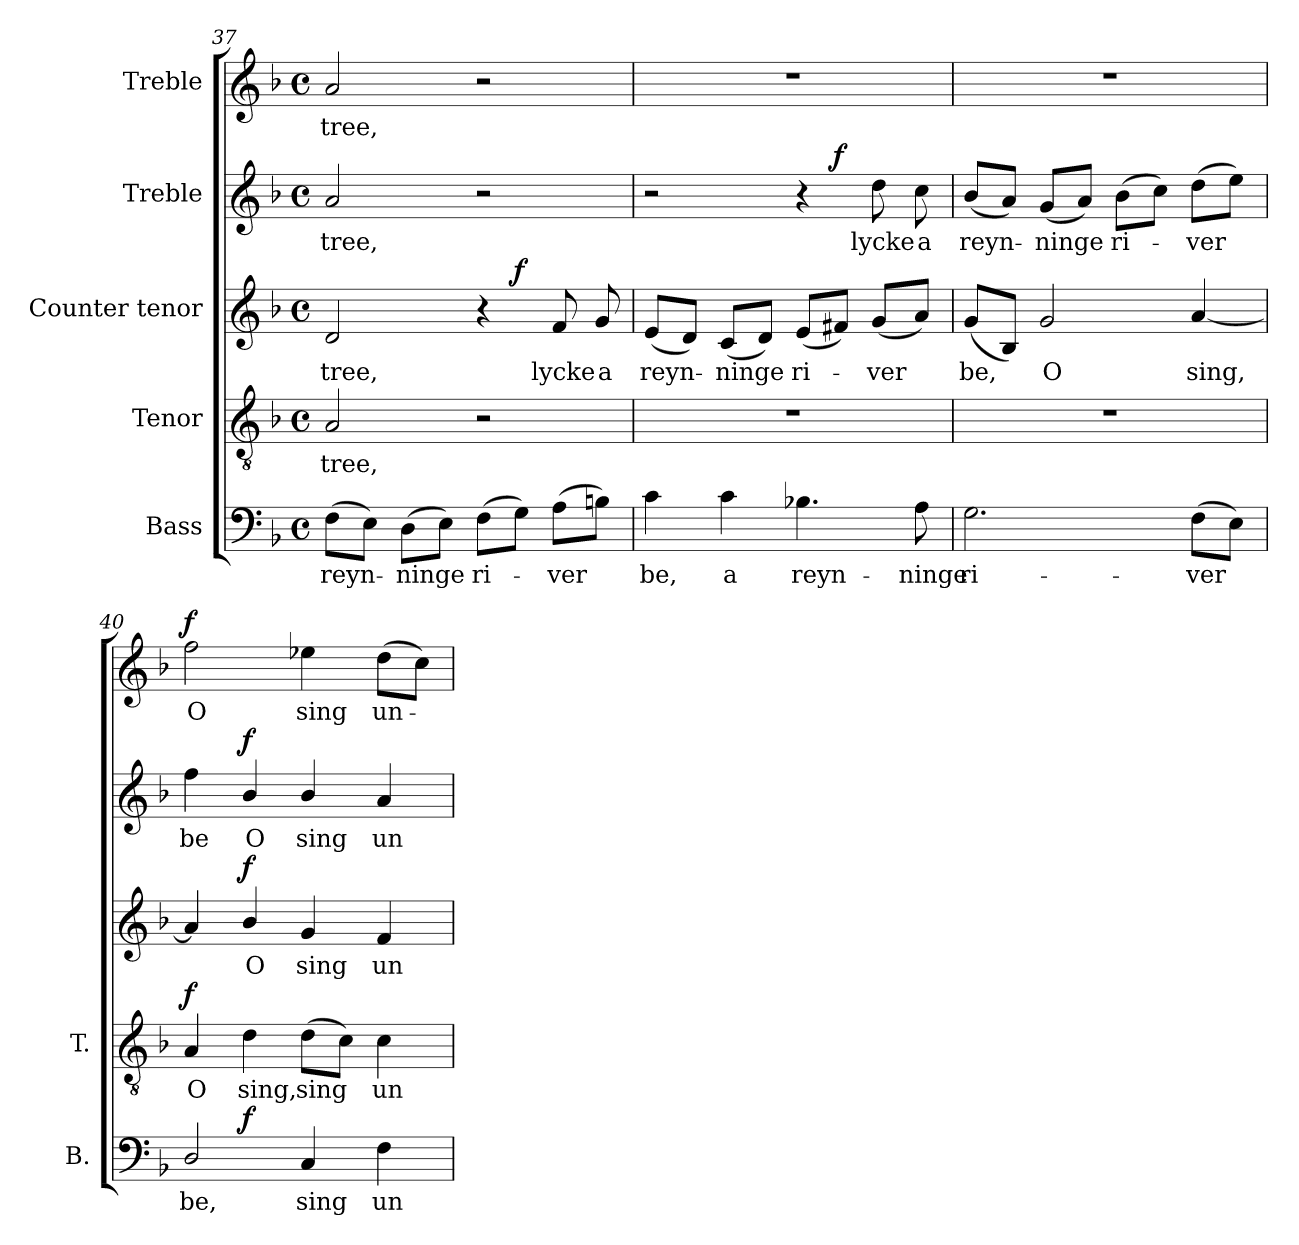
**kern	**text	**dynam	**kern	**text	**dynam	**kern	**text	**dynam	**kern	**text	**dynam	**kern	**text	**dynam
*part5	*part5	*part5	*part4	*part4	*part4	*part3	*part3	*part3	*part2	*part2	*part2	*part1	*part1	*part1
*staff5	*staff5	*staff5	*staff4	*staff4	*staff4	*staff3	*staff3	*staff3	*staff2	*staff2	*staff2	*staff1	*staff1	*staff1
*I"Bass	*	*	*I"Tenor	*	*	*I"Counter tenor	*	*	*I"Treble	*	*	*I"Treble	*	*
*I'B.	*	*	*I'T.	*	*	*	*	*	*	*	*	*	*	*
*clefF4	*	*	*clefGv2	*	*	*clefG2	*	*	*clefG2	*	*	*clefG2	*	*
*	*	*	*ITrd7c12	*	*	*	*	*	*	*	*	*	*	*
*k[b-]	*	*	*k[b-]	*	*	*k[b-]	*	*	*k[b-]	*	*	*k[b-]	*	*
*F:	*	*	*F:	*	*	*F:	*	*	*F:	*	*	*F:	*	*
*M4/4	*	*	*M4/4	*	*	*M4/4	*	*	*M4/4	*	*	*M4/4	*	*
*met(c)	*	*	*met(c)	*	*	*met(c)	*	*	*met(c)	*	*	*met(c)	*	*
=37	=37	=37	=37	=37	=37	=37	=37	=37	=37	=37	=37	=37	=37	=37
!	!LO:LY:b:color=#000000	!	!	!	!	!	!	!	!	!	!	!	!	!
!	!	!	!	!LO:LY:b:color=#000000	!	!	!	!	!	!	!	!	!	!
!	!	!	!	!	!	!	!LO:LY:b:color=#000000	!	!	!	!	!	!	!
!	!	!	!	!	!	!	!	!	!	!LO:LY:b:color=#000000	!	!	!	!
!	!	!	!	!	!	!	!	!	!	!	!	!	!LO:LY:b:color=#000000	!
*	*	*	*	*	*	*^	*	*	*	*	*	*	*	*
(8Fi\L	reyn-	.	2AAi/	tree,	.	2di/	2ryy	tree,	.	2ai/	tree,	.	2ai/	tree,	.
8Ei\J)	.	.	.	.	.	.	.	.	.	.	.	.	.	.	.
!	!LO:LY:b:color=#000000	!	!	!	!	!	!	!	!	!	!	!	!	!	!
(8Di\L	-ninge	.	.	.	.	.	.	.	.	.	.	.	.	.	.
8Ei\J)	.	.	.	.	.	.	.	.	.	.	.	.	.	.	.
!	!LO:LY:b:color=#000000	!	!	!	!	!	!	!	!	!	!	!	!	!	!
(8Fi\L	ri-	.	2r	.	.	4r	8ryy	.	.	2r	.	.	2r	.	.
8Gi\J)	.	.	.	.	.	.	4.ryy	.	f	.	.	.	.	.	.
!	!LO:LY:b:color=#000000	!	!	!	!	!	!	!	!	!	!	!	!	!	!
!	!	!	!	!	!	!	!	!LO:LY:b:color=#000000	!	!	!	!	!	!	!
(8Ai\L	-ver	.	.	.	.	8fi/	.	lycke	.	.	.	.	.	.	.
!	!	!	!	!	!	!	!	!LO:LY:b:color=#000000	!	!	!	!	!	!	!
8Bni\J)	.	.	.	.	.	8gi/	.	a	.	.	.	.	.	.	.
*	*	*	*	*	*	*v	*v	*	*	*	*	*	*	*	*
=38	=38	=38	=38	=38	=38	=38	=38	=38	=38	=38	=38	=38	=38	=38
*	*	*	*	*	*	*^	*	*	*	*	*	*	*	*
!	!LO:LY:b:color=#000000	!	!	!	!	!	!	!	!	!	!	!	!	!	!
*	*	*	*	*	*	*v	*v	*	*	*	*	*	*	*	*
*	*	*	*	*	*	*^	*	*	*	*	*	*	*	*
!	!	!	!	!	!	!	!	!LO:LY:b:color=#000000	!	!	!	!	!	!	!
*	*	*	*	*	*	*v	*v	*	*	*^	*	*	*	*	*
4ci\	be,	.	1r	.	.	(8ei/L	reyn-	.	2r	2ryy	.	.	1r	.	.
.	.	.	.	.	.	8di/J)	.	.	.	.	.	.	.	.	.
!	!LO:LY:b:color=#000000	!	!	!	!	!	!	!	!	!	!	!	!	!	!
!	!	!	!	!	!	!	!LO:LY:b:color=#000000	!	!	!	!	!	!	!	!
4ci\	a	.	.	.	.	(8ci/L	-ninge	.	.	.	.	.	.	.	.
.	.	.	.	.	.	8di/J)	.	.	.	.	.	.	.	.	.
!	!LO:LY:b:color=#000000	!	!	!	!	!	!	!	!	!	!	!	!	!	!
!	!	!	!	!	!	!	!LO:LY:b:color=#000000	!	!	!	!	!	!	!	!
4.B-Xi\	reyn-	.	.	.	.	(8ei/L	ri-	.	4r	8ryy	.	.	.	.	.
.	.	.	.	.	.	8f#Xi/J)	.	.	.	4.ryy	.	f	.	.	.
!	!	!	!	!	!	!	!LO:LY:b:color=#000000	!	!	!	!	!	!	!	!
!	!	!	!	!	!	!	!	!	!	!	!LO:LY:b:color=#000000	!	!	!	!
.	.	.	.	.	.	(8gi/L	-ver	.	8ddi\	.	lycke	.	.	.	.
!	!LO:LY:b:color=#000000	!	!	!	!	!	!	!	!	!	!	!	!	!	!
!	!	!	!	!	!	!	!	!	!	!	!LO:LY:b:color=#000000	!	!	!	!
8Ai\	-ninge	.	.	.	.	8ai/J)	.	.	8cci\	.	a	.	.	.	.
*	*	*	*	*	*	*	*	*	*v	*v	*	*	*	*	*
=39	=39	=39	=39	=39	=39	=39	=39	=39	=39	=39	=39	=39	=39	=39
*	*	*	*	*	*	*	*	*	*^	*	*	*	*	*
!	!LO:LY:b:color=#000000	!	!	!	!	!	!	!	!	!	!	!	!	!	!
*	*	*	*	*	*	*	*	*	*v	*v	*	*	*	*	*
*	*	*	*	*	*	*	*	*	*^	*	*	*	*	*
!	!	!	!	!	!	!	!LO:LY:b:color=#000000	!	!	!	!	!	!	!	!
*	*	*	*	*	*	*	*	*	*v	*v	*	*	*	*	*
*	*	*	*	*	*	*	*	*	*^	*	*	*	*	*
!	!	!	!	!	!	!	!	!	!	!	!LO:LY:b:color=#000000	!	!	!	!
*	*	*	*	*	*	*	*	*	*v	*v	*	*	*	*	*
2.Gi\	ri-	.	1r	.	.	(8gi/L	be,	.	(8b-i/L	reyn-	.	1r	.	.
.	.	.	.	.	.	8B-i/J)	.	.	8ai/J)	.	.	.	.	.
!	!	!	!	!	!	!	!LO:LY:b:color=#000000	!	!	!	!	!	!	!
!	!	!	!	!	!	!	!	!	!	!LO:LY:b:color=#000000	!	!	!	!
.	.	.	.	.	.	2gi/	O	.	(8gi/L	-ninge	.	.	.	.
.	.	.	.	.	.	.	.	.	8ai/J)	.	.	.	.	.
!	!	!	!	!	!	!	!	!	!	!LO:LY:b:color=#000000	!	!	!	!
.	.	.	.	.	.	.	.	.	(8b-i\L	ri-	.	.	.	.
.	.	.	.	.	.	.	.	.	8cci\J)	.	.	.	.	.
!	!LO:LY:b:color=#000000	!	!	!	!	!	!	!	!	!	!	!	!	!
!	!	!	!	!	!	!	!LO:LY:b:color=#000000	!	!	!	!	!	!	!
!	!	!	!	!	!	!	!	!	!	!LO:LY:b:color=#000000	!	!	!	!
(8Fi\L	-ver	.	.	.	.	[4ai/	sing,	.	(8ddi\L	-ver	.	.	.	.
8Ei\J)	.	.	.	.	.	.	.	.	8eei\J)	.	.	.	.	.
!!LO:LB:g=z
=40	=40	=40	=40	=40	=40	=40	=40	=40	=40	=40	=40	=40	=40	=40
!	!LO:LY:b:color=#000000	!	!	!	!	!	!	!	!	!	!	!	!	!
!	!	!	!	!LO:LY:b:color=#000000	!	!	!	!	!	!	!	!	!	!
!	!	!	!	!	!	!	!	!	!	!LO:LY:b:color=#000000	!	!	!	!
!	!	!	!	!	!	!	!	!	!	!	!	!	!LO:LY:b:color=#000000	!
*^	*	*	*	*	*	*	*	*	*	*	*	*	*	*
2Di/	4ryy	be,	.	4AAi/	O	f	4ai/]	.	.	4ffi\	be	.	2ffi\	O	f
!	!	!	!	!	!LO:LY:b:color=#000000	!	!	!	!	!	!	!	!	!	!
!	!	!	!	!	!	!	!	!LO:LY:b:color=#000000	!	!	!	!	!	!	!
!	!	!	!	!	!	!	!	!	!	!	!LO:LY:b:color=#000000	!	!	!	!
.	2.ryy	.	f	4Di\	sing,	.	4b-i/	O	f	4b-i/	O	f	.	.	.
!	!	!LO:LY:b:color=#000000	!	!	!	!	!	!	!	!	!	!	!	!	!
!	!	!	!	!	!LO:LY:b:color=#000000	!	!	!	!	!	!	!	!	!	!
!	!	!	!	!	!	!	!	!LO:LY:b:color=#000000	!	!	!	!	!	!	!
!	!	!	!	!	!	!	!	!	!	!	!LO:LY:b:color=#000000	!	!	!	!
!	!	!	!	!	!	!	!	!	!	!	!	!	!	!LO:LY:b:color=#000000	!
4Ci/	.	sing	.	(8Di\L	sing	.	4gi/	sing	.	4b-i/	sing	.	4ee-Xi\	sing	.
.	.	.	.	8Ci\J)	.	.	.	.	.	.	.	.	.	.	.
!	!	!LO:LY:b:color=#000000	!	!	!	!	!	!	!	!	!	!	!	!	!
!	!	!	!	!	!LO:LY:b:color=#000000	!	!	!	!	!	!	!	!	!	!
!	!	!	!	!	!	!	!	!LO:LY:b:color=#000000	!	!	!	!	!	!	!
!	!	!	!	!	!	!	!	!	!	!	!LO:LY:b:color=#000000	!	!	!	!
!	!	!	!	!	!	!	!	!	!	!	!	!	!	!LO:LY:b:color=#000000	!
4Fi\	.	un-	.	4Ci\	un-	.	4fi/	un-	.	4ai/	un-	.	(8ddi\L	un-	.
.	.	.	.	.	.	.	.	.	.	.	.	.	8cci\J)	.	.
*v	*v	*	*	*	*	*	*	*	*	*	*	*	*	*	*
=	=	=	=	=	=	=	=	=	=	=	=	=	=	=
*-	*-	*-	*-	*-	*-	*-	*-	*-	*-	*-	*-	*-	*-	*-
